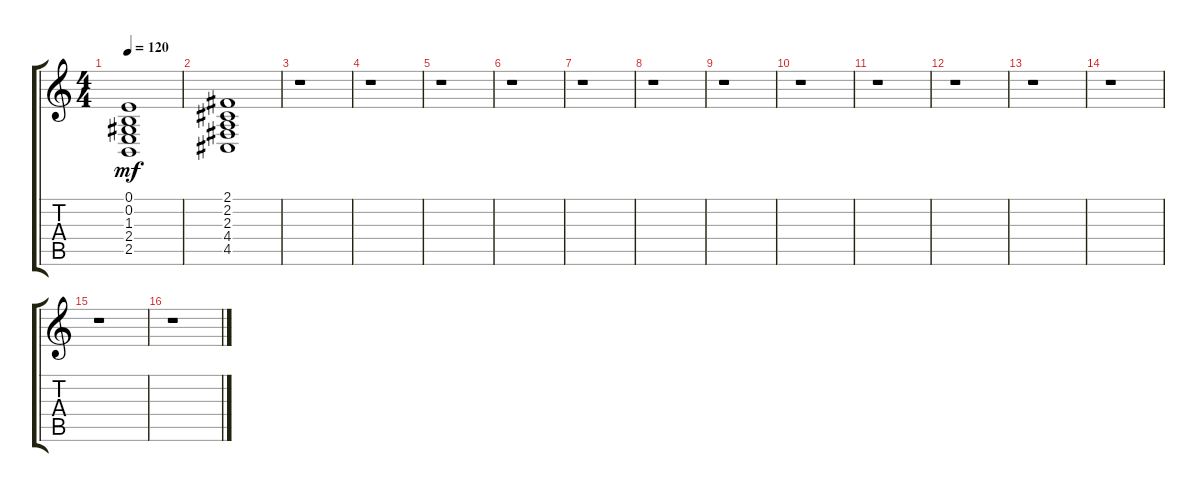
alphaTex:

\track "" {instrument pad2warm}
\staff {score tabs}
\tuning (E4 B3 G3 D3 A2 E2) {hide}
\ts (4 4)
\tempo 120
\clef g2
\ks c
(0.1 0.2 1.3 2.4 2.5).1{dy mf} |
(2.1 2.2 2.3 4.4 4.5).1 |
r.1 |
r.1 |
r.1 |
r.1 |
r.1 |
r.1 |
r.1 |
r.1 |
r.1 |
r.1 |
r.1 |
r.1 |
r.1 |
r.1
